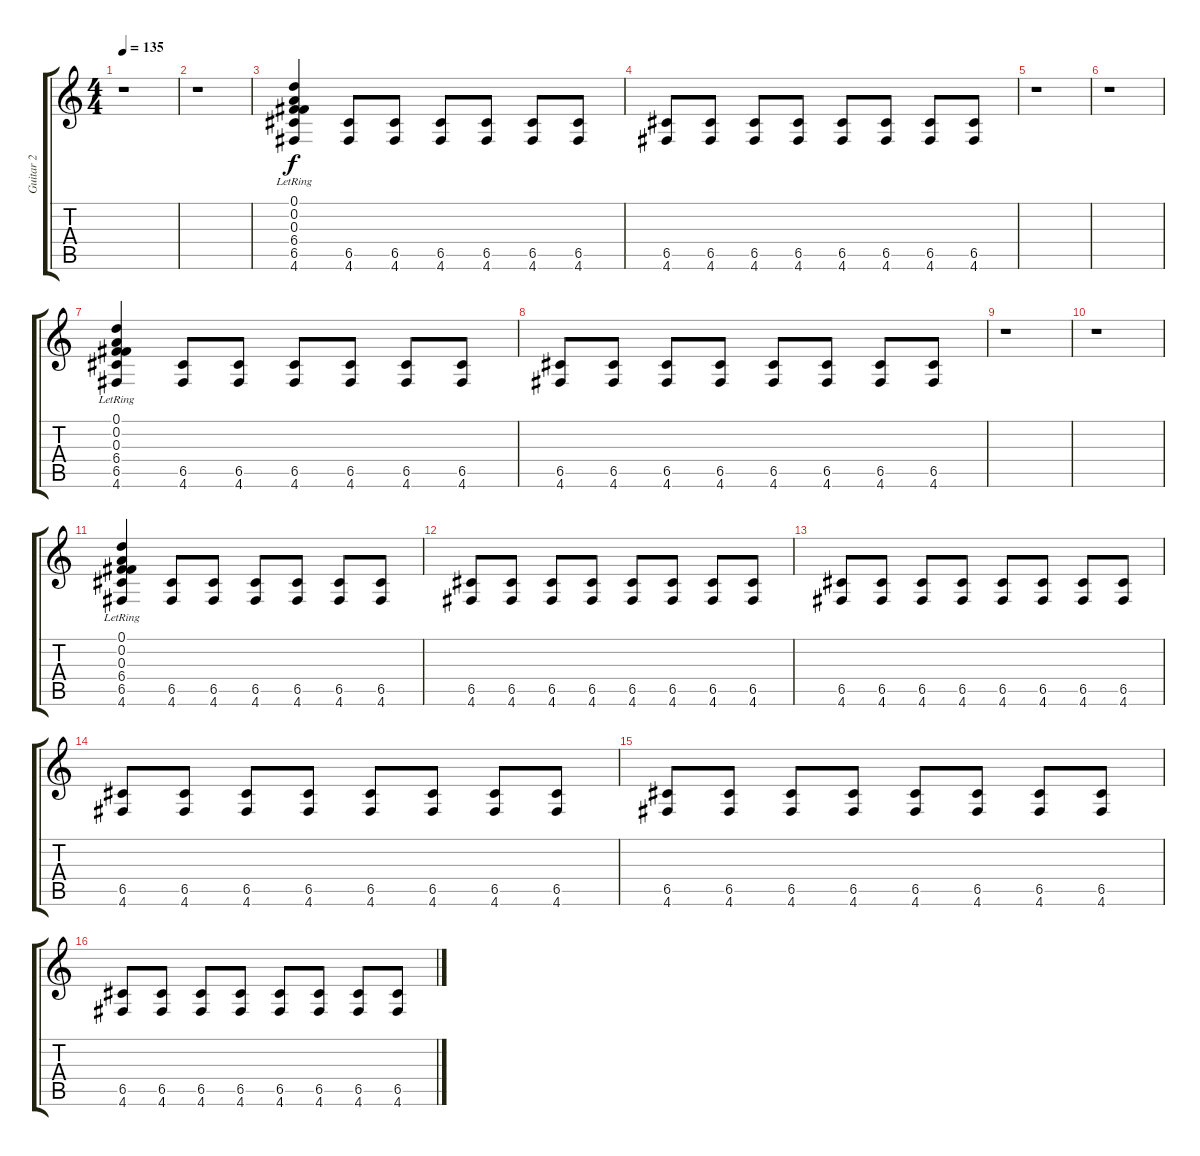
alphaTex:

\track ("Guitar 2" "Guitar 2") {instrument electricguitarclean}
\staff {score tabs}
\tuning (D4 A3 F3 C3 G2 D2) {hide}
\ts (4 4)
\tempo 135
\clef g2
\ks c
r.1{dy f} |
r.1 |
(0.1{lr} 0.2{lr} 0.3{lr} 6.4 6.5 4.6).4 (6.5 4.6).8 (6.5 4.6).8 (6.5 4.6).8 (6.5 4.6).8 (6.5 4.6).8 (6.5 4.6).8 |
(6.5 4.6).8 (6.5 4.6).8 (6.5 4.6).8 (6.5 4.6).8 (6.5 4.6).8 (6.5 4.6).8 (6.5 4.6).8 (6.5 4.6).8 |
r.1 |
r.1 |
(0.1{lr} 0.2{lr} 0.3{lr} 6.4 6.5 4.6).4 (6.5 4.6).8 (6.5 4.6).8 (6.5 4.6).8 (6.5 4.6).8 (6.5 4.6).8 (6.5 4.6).8 |
(6.5 4.6).8 (6.5 4.6).8 (6.5 4.6).8 (6.5 4.6).8 (6.5 4.6).8 (6.5 4.6).8 (6.5 4.6).8 (6.5 4.6).8 |
r.1 |
r.1 |
(0.1{lr} 0.2{lr} 0.3{lr} 6.4 6.5 4.6).4 (6.5 4.6).8 (6.5 4.6).8 (6.5 4.6).8 (6.5 4.6).8 (6.5 4.6).8 (6.5 4.6).8 |
(6.5 4.6).8 (6.5 4.6).8 (6.5 4.6).8 (6.5 4.6).8 (6.5 4.6).8 (6.5 4.6).8 (6.5 4.6).8 (6.5 4.6).8 |
(6.5 4.6).8 (6.5 4.6).8 (6.5 4.6).8 (6.5 4.6).8 (6.5 4.6).8 (6.5 4.6).8 (6.5 4.6).8 (6.5 4.6).8 |
(6.5 4.6).8 (6.5 4.6).8 (6.5 4.6).8 (6.5 4.6).8 (6.5 4.6).8 (6.5 4.6).8 (6.5 4.6).8 (6.5 4.6).8 |
(6.5 4.6).8 (6.5 4.6).8 (6.5 4.6).8 (6.5 4.6).8 (6.5 4.6).8 (6.5 4.6).8 (6.5 4.6).8 (6.5 4.6).8 |
(6.5 4.6).8 (6.5 4.6).8 (6.5 4.6).8 (6.5 4.6).8 (6.5 4.6).8 (6.5 4.6).8 (6.5 4.6).8 (6.5 4.6).8
